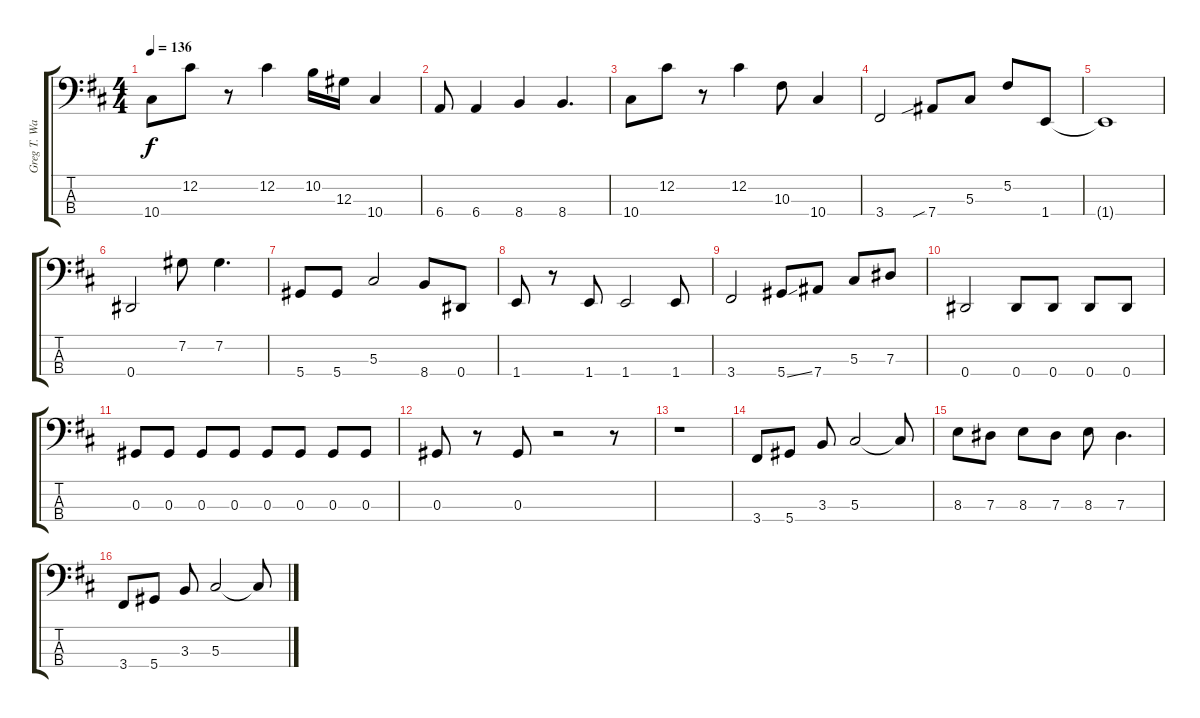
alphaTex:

\track ("Greg T. Walker Bass" "Greg T. Wa") {instrument electricbassfinger}
\staff {score tabs}
\tuning (Gb2 Db2 Ab1 Eb1) {hide}
\ts (4 4)
\tempo 136
\clef f4
\ks d
10.4.8{dy f} 12.2.8 r.8 12.2.4 10.2.16 12.3.16 10.4.4 |
6.4.8 6.4.4 8.4.4 8.4.4{d} |
10.4.8 12.2.8 r.8 12.2.4 10.3.8 10.4.4 |
3.4.2 7.4{sib}.8 5.3.8 5.2.8 1.4.8 |
1.4{t}.1 |
0.4.2 7.2.8 7.2.4{d} |
5.4.8 5.4.8 5.3.2 8.4.8 0.4.8 |
1.4.8 r.8 1.4.8 1.4.2 1.4.8 |
3.4.2 5.4{ss}.8 7.4.8 5.3.8 7.3.8 |
0.4.2 0.4.8 0.4.8 0.4.8 0.4.8 |
0.3.8 0.3.8 0.3.8 0.3.8 0.3.8 0.3.8 0.3.8 0.3.8 |
0.3.8 r.8 0.3.8 r.2 r.8 |
r.1 |
3.4.8 5.4.8 3.3.8 5.3.2 5.3{t}.8 |
8.3.8 7.3.8 8.3.8 7.3.8 8.3.8 7.3.4{d} |
3.4.8 5.4.8 3.3.8 5.3.2 5.3{t}.8
